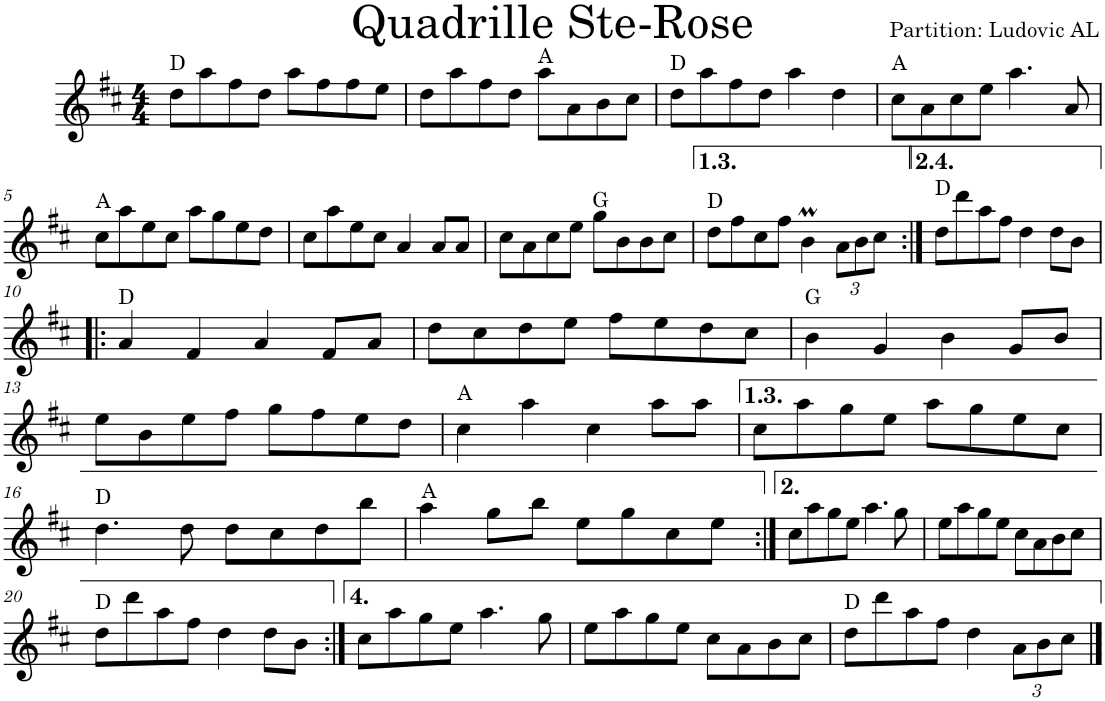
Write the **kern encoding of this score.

**kern	**harte
*part1	*part1
*staff1	*
*I"Violon	*
*I'Vln.	*
*clefG2	*
*k[f#c#]	*
*M4/4	*
=1	=1
8dd\L	D:maj
8aa\	.
8ff#\	.
8dd\J	.
8aa\L	.
8ff#\	.
8ff#\	.
8ee\J	.
=2	=2
8dd\L	.
8aa\	.
8ff#\	.
8dd\J	.
8aa\L	A:maj
8a\	.
8b\	.
8cc#\J	.
=3	=3
8dd\L	D:maj
8aa\	.
8ff#\	.
8dd\J	.
4aa\	.
4dd\	.
=4	=4
8cc#\L	A:maj
8a\	.
8cc#\	.
8ee\J	.
4.aa\	.
8a/	.
!!LO:LB:g=z
=5	=5
8cc#\L	A:maj
8aa\	.
8ee\	.
8cc#\J	.
8aa\L	.
8gg\	.
8ee\	.
8dd\J	.
=6	=6
8cc#\L	.
8aa\	.
8ee\	.
8cc#\J	.
4a/	.
8a/L	.
8a/J	.
=7	=7
8cc#\L	.
8a\	.
8cc#\	.
8ee\J	.
8gg\L	G:maj
8b\	.
8b\	.
8cc#\J	.
=8	=8
8dd\L	D:maj
8ff#\	.
8cc#\	.
8ff#\J	.
4bM\	.
*Xbrackettup	*
12a\L	.
12b\	.
12cc#\J	.
=9:|!	=9:|!
8dd\L	D:maj
8ddd\	.
8aa\	.
8ff#\J	.
4dd\	.
8dd\L	.
8b\J	.
!!LO:LB:g=z
=10!|:	=10!|:
4a/	D:maj
4f#/	.
4a/	.
8f#/L	.
8a/J	.
=11	=11
8dd\L	.
8cc#\	.
8dd\	.
8ee\J	.
8ff#\L	.
8ee\	.
8dd\	.
8cc#\J	.
=12	=12
4b\	G:maj
4g/	.
4b\	.
8g/L	.
8b/J	.
!!LO:LB:g=z
=13	=13
8ee\L	.
8b\	.
8ee\	.
8ff#\J	.
8gg\L	.
8ff#\	.
8ee\	.
8dd\J	.
=14	=14
4cc#\	A:maj
4aa\	.
4cc#\	.
8aa\L	.
8aa\J	.
=15	=15
8cc#\L	.
8aa\	.
8gg\	.
8ee\J	.
8aa\L	.
8gg\	.
8ee\	.
8cc#\J	.
!!LO:LB:g=z
=16	=16
4.dd\	D:maj
8dd\	.
8dd\L	.
8cc#\	.
8dd\	.
8bb\J	.
=17	=17
4aa\	A:maj
8gg\L	.
8bb\J	.
8ee\L	.
8gg\	.
8cc#\	.
8ee\J	.
=18:|!	=18:|!
8cc#\L	.
8aa\	.
8gg\	.
8ee\J	.
4.aa\	.
8gg\	.
=19	=19
8ee\L	.
8aa\	.
8gg\	.
8ee\J	.
8cc#\L	.
8a\	.
8b\	.
8cc#\J	.
!!LO:LB:g=z
=20	=20
8dd\L	D:maj
8ddd\	.
8aa\	.
8ff#\J	.
4dd\	.
8dd\L	.
8b\J	.
=21:|!	=21:|!
8cc#\L	.
8aa\	.
8gg\	.
8ee\J	.
4.aa\	.
8gg\	.
=22	=22
8ee\L	.
8aa\	.
8gg\	.
8ee\J	.
8cc#\L	.
8a\	.
8b\	.
8cc#\J	.
=23	=23
8dd\L	D:maj
8ddd\	.
8aa\	.
8ff#\J	.
4dd\	.
12a\L	.
12b\	.
12cc#\J	.
==	==
*-	*-
